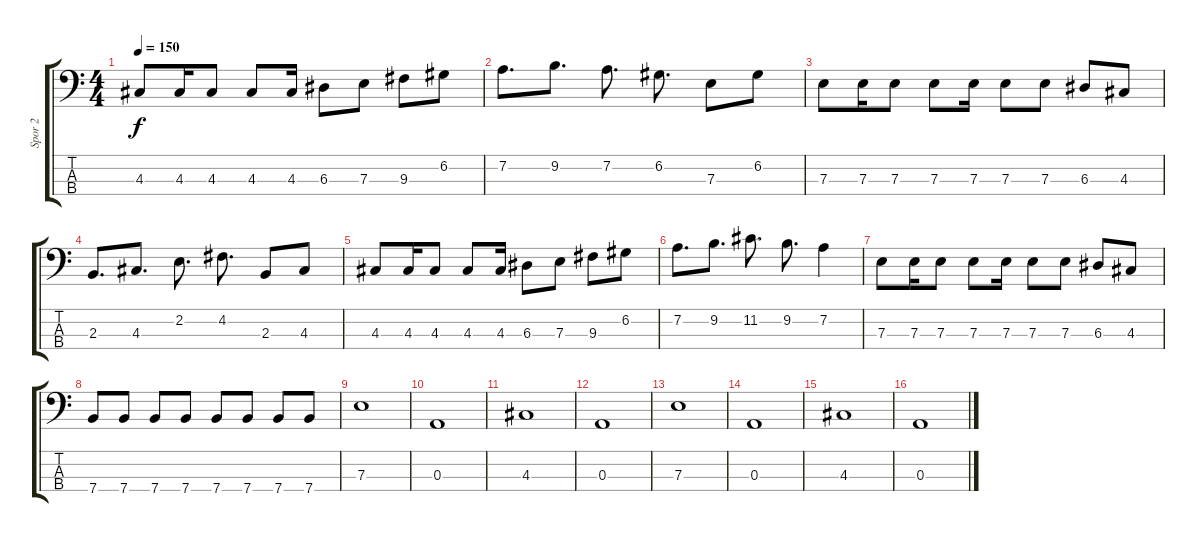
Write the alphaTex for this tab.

\track ("Spor 2" "Spor 2") {instrument electricbassfinger}
\staff {score tabs}
\tuning (G2 D2 A1 E1) {hide}
\ts (4 4)
\tempo 150
\clef f4
\ks c
4.3.8{dy f} 4.3.16 4.3.8 4.3.8 4.3.16 6.3.8 7.3.8 9.3.8 6.2.8 |
7.2.8{d} 9.2.8{d} 7.2.8{d} 6.2.8{d} 7.3.8 6.2.8 |
7.3.8 7.3.16 7.3.8 7.3.8 7.3.16 7.3.8 7.3.8 6.3.8 4.3.8 |
2.3.8{d} 4.3.8{d} 2.2.8{d} 4.2.8{d} 2.3.8 4.3.8 |
4.3.8 4.3.16 4.3.8 4.3.8 4.3.16 6.3.8 7.3.8 9.3.8 6.2.8 |
7.2.8{d} 9.2.8{d} 11.2.8{d} 9.2.8{d} 7.2.4 |
7.3.8 7.3.16 7.3.8 7.3.8 7.3.16 7.3.8 7.3.8 6.3.8 4.3.8 |
7.4.8 7.4.8 7.4.8 7.4.8 7.4.8 7.4.8 7.4.8 7.4.8 |
7.3.1 |
0.3.1 |
4.3.1 |
0.3.1 |
7.3.1 |
0.3.1 |
4.3.1 |
0.3.1
